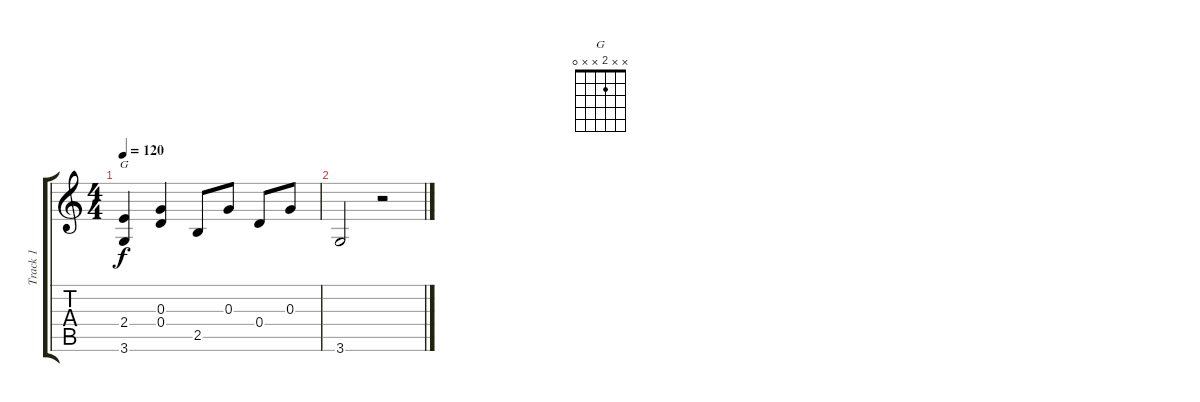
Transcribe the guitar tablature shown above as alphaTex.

\track ("Track 1" "Track 1") {instrument acousticguitarsteel}
\staff {score tabs}
\tuning (E4 B3 G3 D3 A2 E2) {hide}
\chord ("G" x x 2 x x 0)
\ts (4 4)
\tempo 120
\clef g2
\ks c
(2.4 3.6).4{ch "G" dy f} (0.3 0.4).4 2.5.8 0.3.8 0.4.8 0.3.8 |
3.6.2 r.2
